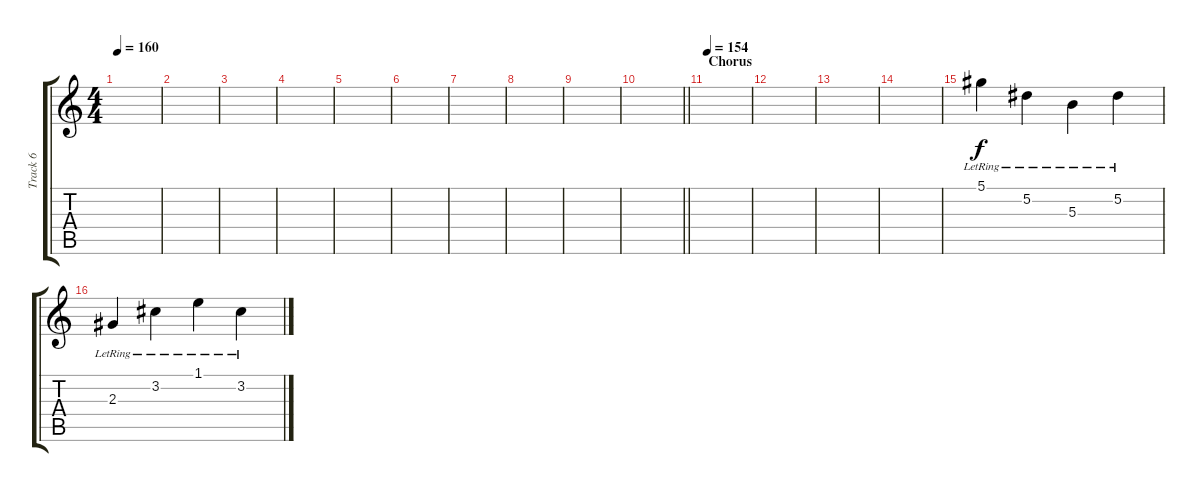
\track ("Track 6" "Track 6") {instrument overdrivenguitar}
\staff {score tabs}
\tuning (Eb4 Bb3 Gb3 Db3 Ab2 Eb2) {hide}
\ts (4 4)
\tempo 160
\clef g2
\ks c
|
|
|
|
|
|
|
|
|
\barLineRight lightlight
|
\section ("" "Chorus")
\tempo 154
|
|
|
|
5.1{lr}.4 5.2{lr}.4 5.3{lr}.4 5.2{lr}.4 |
2.3{lr}.4 3.2{lr}.4 1.1{lr}.4 3.2{lr}.4
